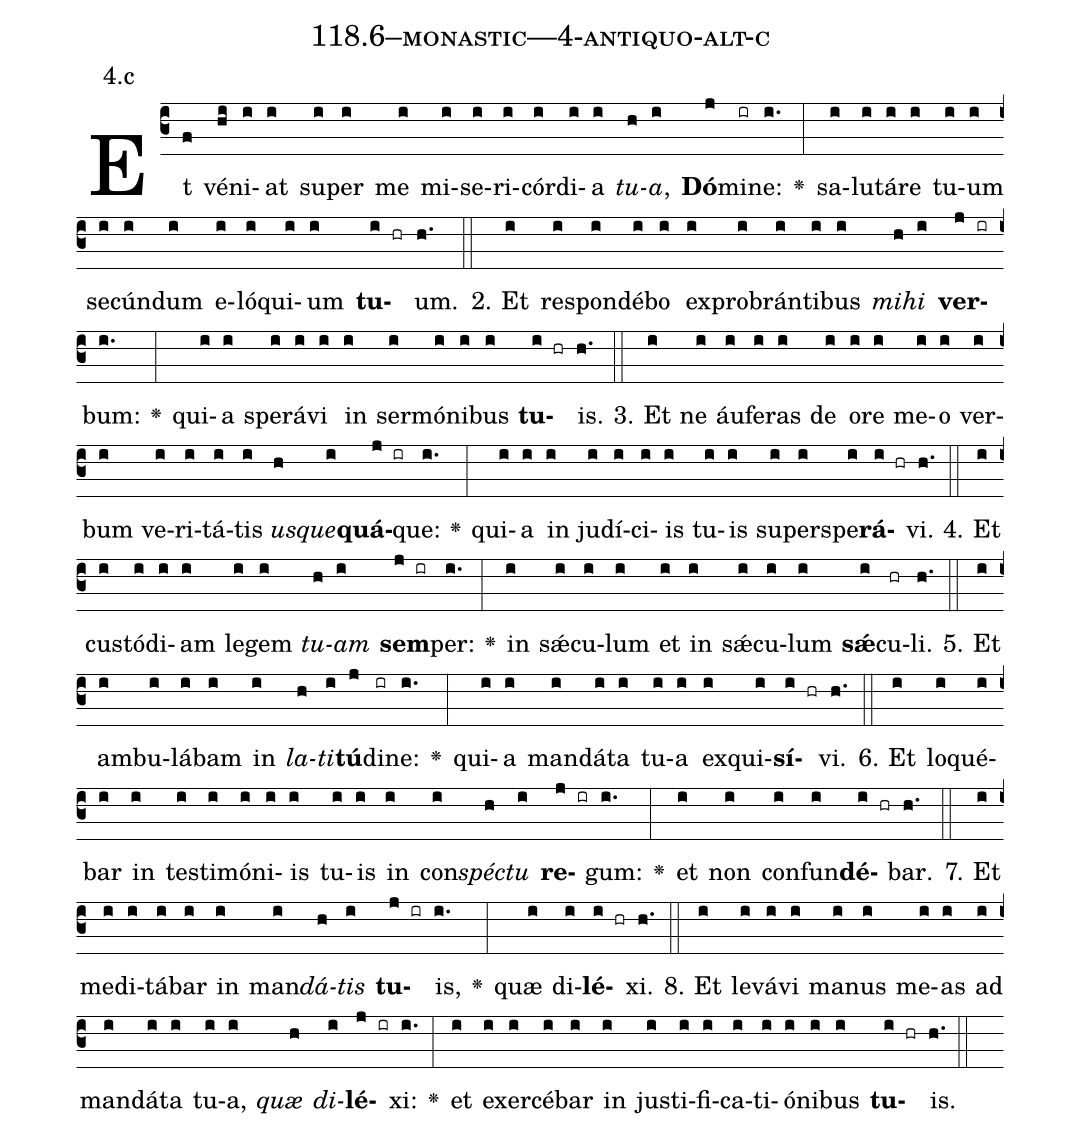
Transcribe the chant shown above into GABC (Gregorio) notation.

name: 118.6--monastic---4-antiquo-alt-c;
annotation: 4.c;
%%
(c3)Et(f) vé(hi)ni(i)at(i) su(i)per(i) me(i) mi(i)se(i)ri(i)cór(i)di(i)a(i) <i>tu</i>(h)<i>a</i>,(i) <b>Dó</b>(j)mi(ir)ne:(i.) <v>\greheightstar</v>(:) sa(i)lu(i)tá(i)re(i) tu(i)um(i) se(i)cún(i)dum(i) e(i)ló(i)qui(i)um(i) <b>tu</b>(i hr)um.(h.) (::)
2. Et(i) re(i)spon(i)dé(i)bo(i) ex(i)pro(i)brán(i)ti(i)bus(i) <i>mi</i>(h)<i>hi</i>(i) <b>ver</b>(j ir)bum:(i.) <v>\greheightstar</v>(:) qui(i)a(i) spe(i)rá(i)vi(i) in(i) ser(i)mó(i)ni(i)bus(i) <b>tu</b>(i hr)is.(h.) (::)
3. Et(i) ne(i) áu(i)fe(i)ras(i) de(i) o(i)re(i) me(i)o(i) ver(i)bum(i) ve(i)ri(i)tá(i)tis(i) <i>us</i>(h)<i>que</i>(i)<b>quá</b>(j ir)que:(i.) <v>\greheightstar</v>(:) qui(i)a(i) in(i) ju(i)dí(i)ci(i)is(i) tu(i)is(i) su(i)per(i)spe(i)<b>rá</b>(i hr)vi.(h.) (::)
4. Et(i) cus(i)tó(i)di(i)am(i) le(i)gem(i) <i>tu</i>(h)<i>am</i>(i) <b>sem</b>(j ir)per:(i.) <v>\greheightstar</v>(:) in(i) sǽ(i)cu(i)lum(i) et(i) in(i) sǽ(i)cu(i)lum(i) <b>sǽ</b>(i)cu(hr)li.(h.) (::)
5. Et(i) am(i)bu(i)lá(i)bam(i) in(i) <i>la</i>(h)<i>ti</i>(i)<b>tú</b>(j)di(ir)ne:(i.) <v>\greheightstar</v>(:) qui(i)a(i) man(i)dá(i)ta(i) tu(i)a(i) ex(i)qui(i)<b>sí</b>(i hr)vi.(h.) (::)
6. Et(i) lo(i)qué(i)bar(i) in(i) tes(i)ti(i)mó(i)ni(i)is(i) tu(i)is(i) in(i) con(i)<i>spéc</i>(h)<i>tu</i>(i) <b>re</b>(j ir)gum:(i.) <v>\greheightstar</v>(:) et(i) non(i) con(i)fun(i)<b>dé</b>(i hr)bar.(h.) (::)
7. Et(i) me(i)di(i)tá(i)bar(i) in(i) man(i)<i>dá</i>(h)<i>tis</i>(i) <b>tu</b>(j ir)is,(i.) <v>\greheightstar</v>(:) quæ(i) di(i)<b>lé</b>(i hr)xi.(h.) (::)
8. Et(i) le(i)vá(i)vi(i) ma(i)nus(i) me(i)as(i) ad(i) man(i)dá(i)ta(i) tu(i)a,(i) <i>quæ</i>(h) <i>di</i>(i)<b>lé</b>(j ir)xi:(i.) <v>\greheightstar</v>(:) et(i) ex(i)er(i)cé(i)bar(i) in(i) jus(i)ti(i)fi(i)ca(i)ti(i)ó(i)ni(i)bus(i) <b>tu</b>(i hr)is.(h.) (::)
